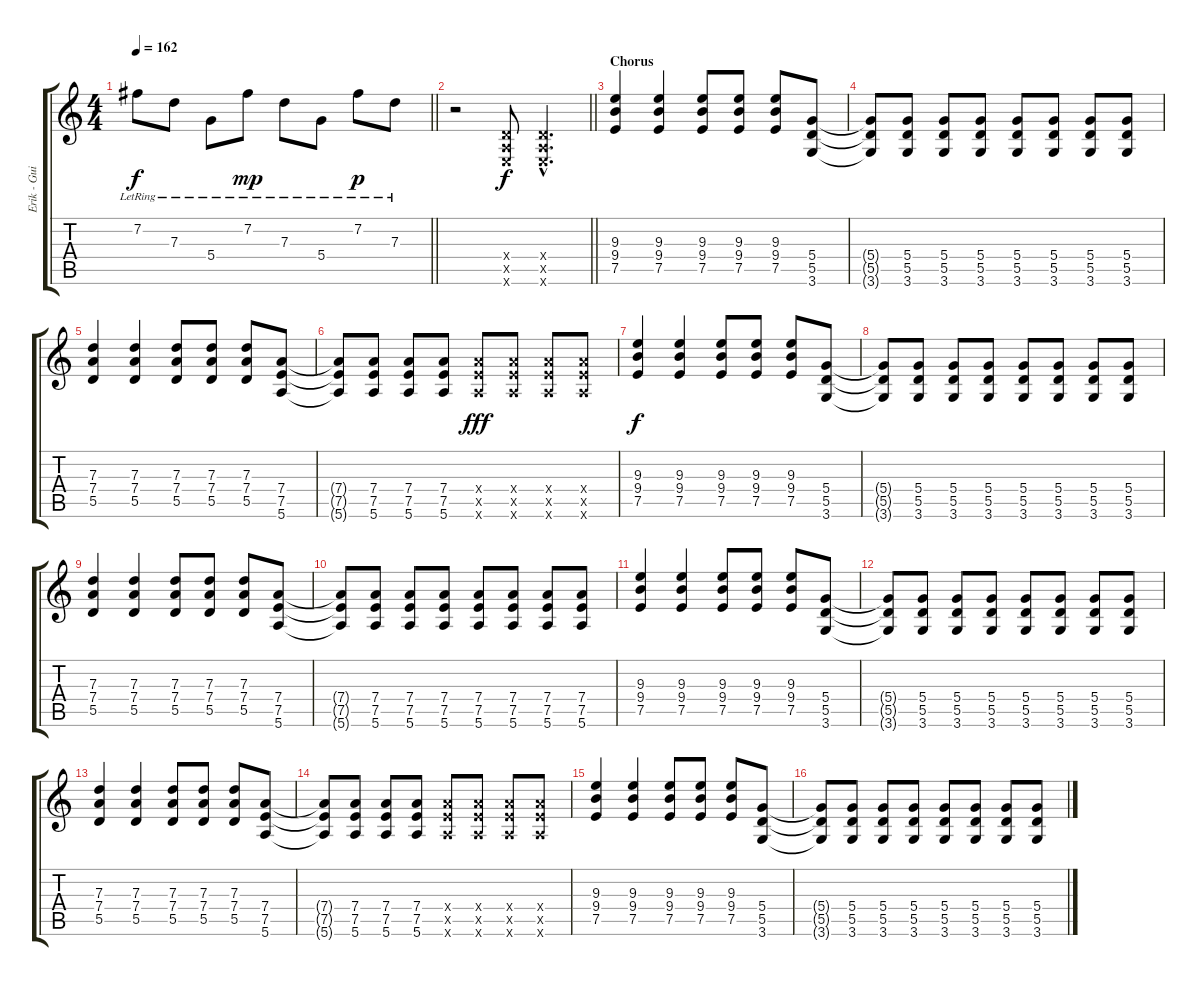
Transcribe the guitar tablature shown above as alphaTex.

\track ("Erik - Guitar 1" "Erik - Gui") {instrument distortionguitar}
\staff {score tabs}
\tuning (E4 B3 G3 D3 A2 E2) {hide}
\ts (4 4)
\tempo 162
\clef g2
\barLineRight lightlight
\ks c
7.2{lr}.8{dy f} 7.3{lr}.8 5.4{lr}.8 7.2{lr}.8{dy mp} 7.3{lr}.8 5.4{lr}.8 7.2{lr}.8{dy p} 7.3{lr}.8 |
\barLineRight lightlight
r.2 (0.4{x} 0.5{x} 0.6{x}).8{dy f} (0.4{hac x} 0.5{hac x} 0.6{hac x}).4{d} |
\section ("" "Chorus")
(9.3 9.4 7.5).4 (9.3 9.4 7.5).4 (9.3 9.4 7.5).8 (9.3 9.4 7.5).8 (9.3 9.4 7.5).8 (5.4 5.5 3.6).8 |
(5.4{t} 5.5{t} 3.6{t}).8 (5.4 5.5 3.6).8 (5.4 5.5 3.6).8 (5.4 5.5 3.6).8 (5.4 5.5 3.6).8 (5.4 5.5 3.6).8 (5.4 5.5 3.6).8 (5.4 5.5 3.6).8 |
(7.3 7.4 5.5).4 (7.3 7.4 5.5).4 (7.3 7.4 5.5).8 (7.3 7.4 5.5).8 (7.3 7.4 5.5).8 (7.4 7.5 5.6).8 |
(7.4{t} 7.5{t} 5.6{t}).8 (7.4 7.5 5.6).8 (7.4 7.5 5.6).8 (7.4 7.5 5.6).8 (7.4{x} 7.5{x} 5.6{x}).8{dy fff} (7.4{x} 7.5{x} 5.6{x}).8 (7.4{x} 7.5{x} 5.6{x}).8 (7.4{x} 7.5{x} 5.6{x}).8 |
(9.3 9.4 7.5).4{dy f} (9.3 9.4 7.5).4 (9.3 9.4 7.5).8 (9.3 9.4 7.5).8 (9.3 9.4 7.5).8 (5.4 5.5 3.6).8 |
(5.4{t} 5.5{t} 3.6{t}).8 (5.4 5.5 3.6).8 (5.4 5.5 3.6).8 (5.4 5.5 3.6).8 (5.4 5.5 3.6).8 (5.4 5.5 3.6).8 (5.4 5.5 3.6).8 (5.4 5.5 3.6).8 |
(7.3 7.4 5.5).4 (7.3 7.4 5.5).4 (7.3 7.4 5.5).8 (7.3 7.4 5.5).8 (7.3 7.4 5.5).8 (7.4 7.5 5.6).8 |
(7.4{t} 7.5{t} 5.6{t}).8 (7.4 7.5 5.6).8 (7.4 7.5 5.6).8 (7.4 7.5 5.6).8 (7.4 7.5 5.6).8 (7.4 7.5 5.6).8 (7.4 7.5 5.6).8 (7.4 7.5 5.6).8 |
(9.3 9.4 7.5).4 (9.3 9.4 7.5).4 (9.3 9.4 7.5).8 (9.3 9.4 7.5).8 (9.3 9.4 7.5).8 (5.4 5.5 3.6).8 |
(5.4{t} 5.5{t} 3.6{t}).8 (5.4 5.5 3.6).8 (5.4 5.5 3.6).8 (5.4 5.5 3.6).8 (5.4 5.5 3.6).8 (5.4 5.5 3.6).8 (5.4 5.5 3.6).8 (5.4 5.5 3.6).8 |
(7.3 7.4 5.5).4 (7.3 7.4 5.5).4 (7.3 7.4 5.5).8 (7.3 7.4 5.5).8 (7.3 7.4 5.5).8 (7.4 7.5 5.6).8 |
(7.4{t} 7.5{t} 5.6{t}).8 (7.4 7.5 5.6).8 (7.4 7.5 5.6).8 (7.4 7.5 5.6).8 (7.4{x} 7.5{x} 5.6{x}).8 (7.4{x} 7.5{x} 5.6{x}).8 (7.4{x} 7.5{x} 5.6{x}).8 (7.4{x} 7.5{x} 5.6{x}).8 |
(9.3 9.4 7.5).4 (9.3 9.4 7.5).4 (9.3 9.4 7.5).8 (9.3 9.4 7.5).8 (9.3 9.4 7.5).8 (5.4 5.5 3.6).8 |
(5.4{t} 5.5{t} 3.6{t}).8 (5.4 5.5 3.6).8 (5.4 5.5 3.6).8 (5.4 5.5 3.6).8 (5.4 5.5 3.6).8 (5.4 5.5 3.6).8 (5.4 5.5 3.6).8 (5.4 5.5 3.6).8
